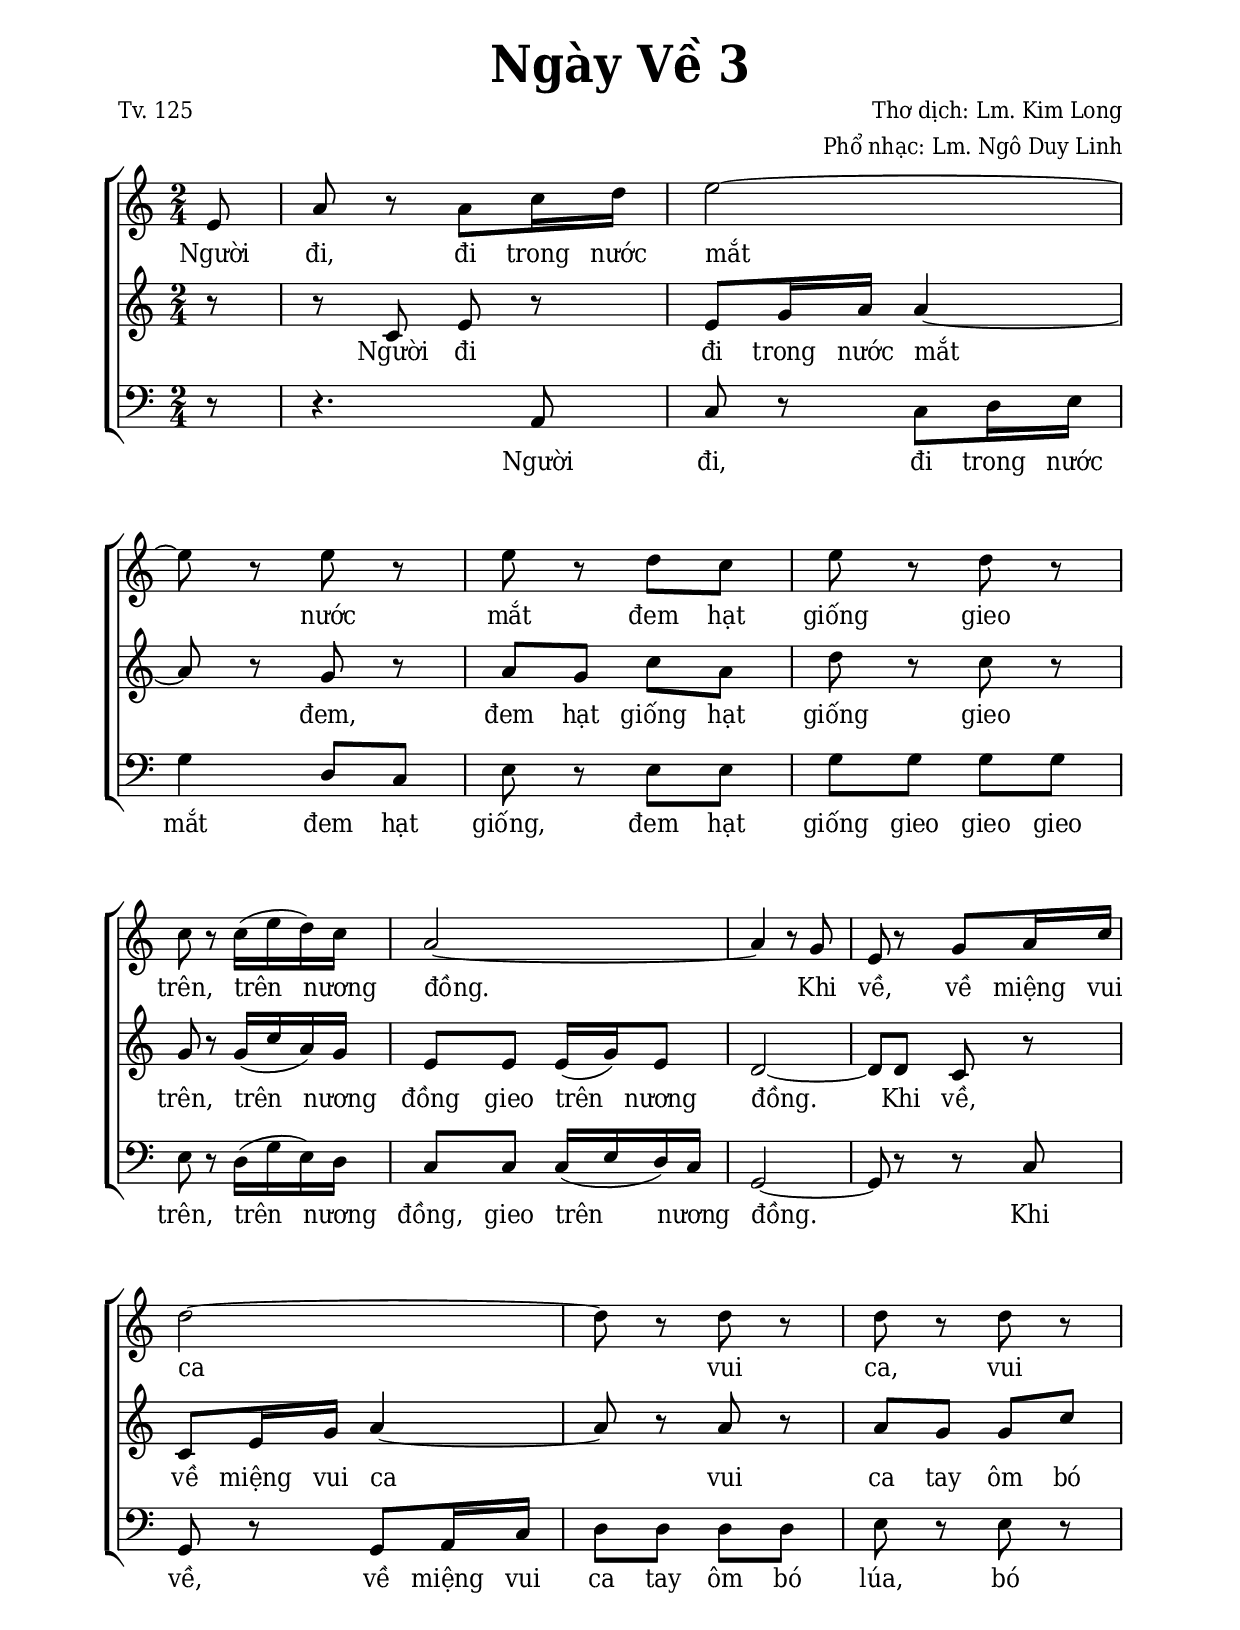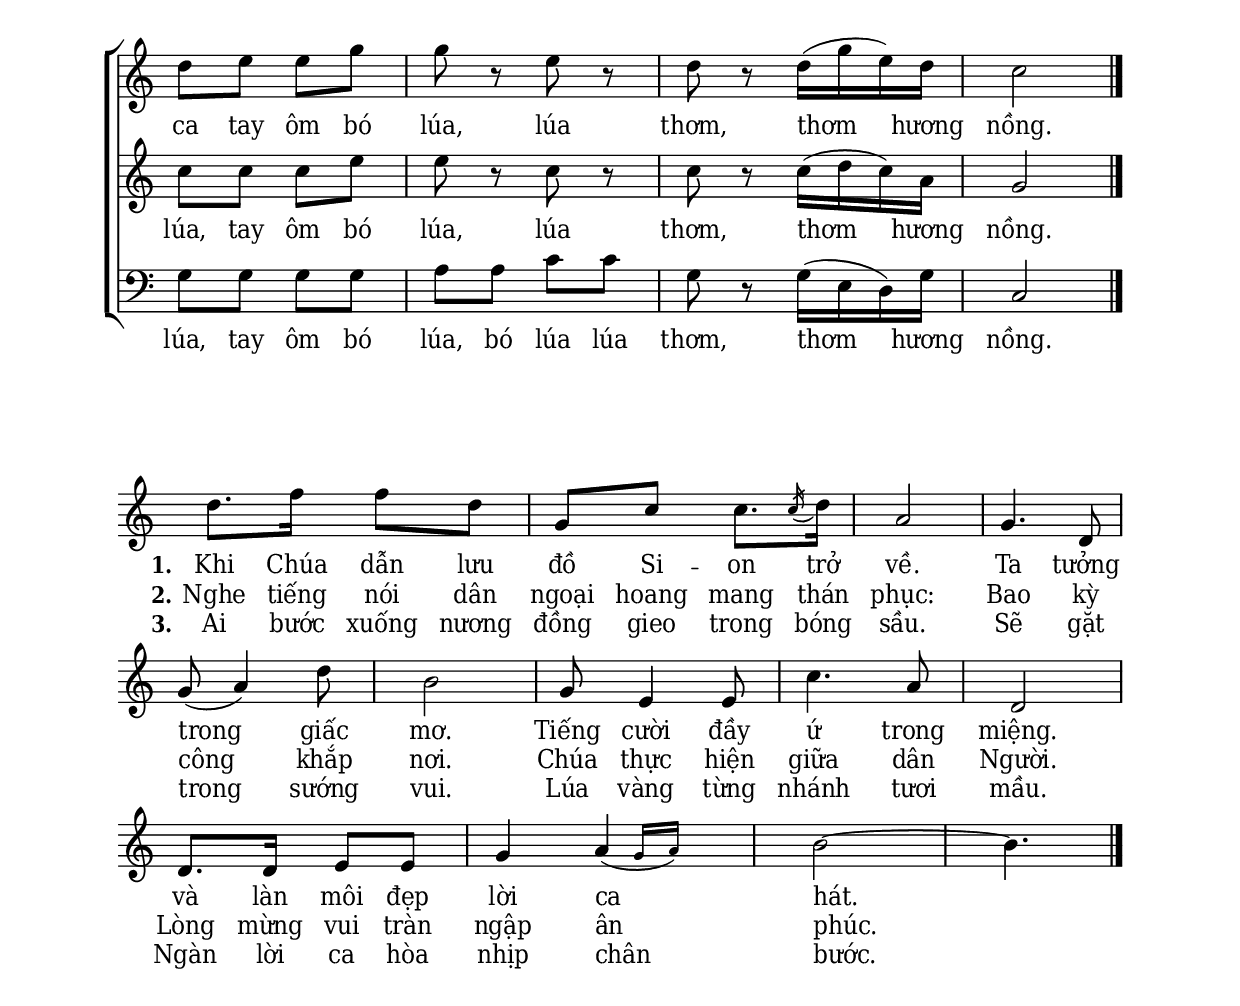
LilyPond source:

% Cài đặt chung
\version "2.22.1"
\include "english.ly"

\header {
  title = \markup { \fontsize #3 "Ngày Về 3" }
  poet = "Tv. 125"
  composer = "Thơ dịch: Lm. Kim Long"
  arranger = "Phổ nhạc: Lm. Ngô Duy Linh"
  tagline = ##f
}

% Nhạc
nhacDiepKhucSop = \relative c' {
  \partial 8 e8 |
  a r a c16 d |
  e2 ~ |
  e8 r e r |
  e r d c |
  e r d r |
  c r c16 (e d) c |
  a2 ~ |
  a4 r8 g |
  e r g a16 c |
  d2 ~ |
  d8 r d r |
  d r d r |
  d e e g |
  g r e r |
  d r d16 (g e) d |
  c2 \bar "|."
}

nhacDiepKhucAlto = \relative c' {
  r8
  r c e r |
  e g16 a a4 ~ |
  a8 r g r |
  a g c a |
  d r c r |
  g r g16 (c a) g |
  e8 e e16 (g) e8 |
  d2 ~ |
  d8 d c r |
  c e16 g a4 ~ |
  a8 r a r |
  a g g c |
  c c c e |
  e r c r |
  c r c16 (d c) a |
  g2
}

nhacDiepKhucBas = \relative c {
  r8
  r4. a8 |
  c8 r c d16 e |
  g4 d8 c |
  e r e e |
  g g g g |
  e r d16 (g e) d |
  c8 c c16 (e d) c |
  g2 ~ |
  g8 r r c |
  g r g a16 c |
  d8 d d d |
  e r e r |
  g g g g |
  a a c c |
  g r g16 (e d) g |
  c,2
}

nhacPhienKhuc = \relative c'' {
  d8. f16 f8 d |
  g, c c8. \slashedGrace { c16 ( } d16) |
  a2 |
  g4. d8 |
  g (a4) d8 |
  b2 |
  g8 e4 e8 |
  c'4. a8 |
  d,2 |
  d8. d16 e8 e |
  #(define afterGraceFraction (cons 1 2))
  g4 \afterGrace a ({
    g16 a)}
  b2 ~ |
  b4. \bar "|."
}

% Lời
loiDiepKhucSop = \lyricmode {
  Người đi, đi trong nước mắt nước mắt
  đem hạt giống gieo trên, trên nương đồng.
  Khi về, về miệng vui ca vui ca,
  vui ca tay ôm bó lúa, lúa thơm, thơm hương nồng.
}

loiDiepKhucAlto = \lyricmode {
  Người đi đi trong nước mắt đem, đem hạt giống
  hạt giống gieo trên, trên nương đồng
  gieo trên nương đồng.
  Khi về, về miệng vui ca vui ca tay ôm bó lúa,
  tay ôm bó lúa, lúa thơm, thơm hương nồng.
}

loiDiepKhucBas = \lyricmode {
  Người đi, đi trong nước mắt đem hạt giống,
  đem hạt giống gieo gieo gieo trên,
  trên nương đồng, gieo trên nương đồng.
  Khi về, về miệng vui ca tay ôm bó lúa,
  bó lúa, tay ôm bó lúa, bó lúa lúa thơm,
  thơm hương nồng.
}

loiPhienKhucMot = \lyricmode {
  \set stanza = #"1."
  Khi Chúa dẫn lưu đồ Si -- on trở về.
  Ta tưởng trong giấc mơ.
  Tiếng cười đầy ứ trong miệng.
  và làn môi đẹp lời ca hát.
}

loiPhienKhucHai = \lyricmode {
  \set stanza = #"2."
  Nghe tiếng nói dân ngoại hoang mang thán phục:
  Bao kỳ công khắp nơi.
  Chúa thực hiện giữa dân Người.
  Lòng mừng vui tràn ngập ân phúc.
}

loiPhienKhucBa = \lyricmode {
  \set stanza = #"3."
  Ai bước xuống nương đồng gieo trong bóng sầu.
  Sẽ gặt trong sướng vui.
  Lúa vàng từng nhánh tươi mầu.
  Ngàn lời ca hòa nhịp chân bước.
}

% Dàn trang
\paper {
  #(set-paper-size "a4")
  top-margin = 15\mm
  bottom-margin = 15\mm
  left-margin = 20\mm
  right-margin = 20\mm
  indent = #0
  #(define fonts
    (make-pango-font-tree
      "Deja Vu Serif Condensed"
      "Deja Vu Serif Condensed"
      "Deja Vu Serif Condensed"
      (/ 20 20)))
  print-page-number = #f
  %page-count = #1
}

TongNhip = {
  \key c \major \time 2/4
  \set Timing.beamExceptions = #'()
  \set Timing.baseMoment = #(ly:make-moment 1/4)
}

\score {
  \new ChoirStaff <<
    \new Staff <<
      \new Voice = "beSop" {
        \clef treble \TongNhip \nhacDiepKhucSop
      }
      \new Lyrics \lyricsto beSop \loiDiepKhucSop
    >>
    \new Staff <<
      \new Voice = "beAlto" {
        \clef treble \TongNhip \nhacDiepKhucAlto
      }
      \new Lyrics \lyricsto beAlto \loiDiepKhucAlto
    >>
    \new Staff <<
        \clef "bass"
        \new Voice = beBas {
          \TongNhip \nhacDiepKhucBas
        }
      \new Lyrics \lyricsto beBas \loiDiepKhucBas
    >>
  >>
  \layout {
    %\override Lyrics.LyricText.font-size = #+2.2
    \override Lyrics.LyricSpace.minimum-distance = #2.0
    \override Score.BarNumber.break-visibility = ##(#f #f #f)
    \override Score.SpacingSpanner.uniform-stretching = ##t
  }
}

\score {
  \new ChoirStaff <<
    \new Staff
      <<
      \new Voice = beSop {
        \TongNhip \nhacPhienKhuc
      }
    >>
    \new Lyrics \lyricsto beSop \loiPhienKhucMot
    \new Lyrics \lyricsto beSop \loiPhienKhucHai
    \new Lyrics \lyricsto beSop \loiPhienKhucBa
  >>
  \layout {
    \override Staff.TimeSignature.transparent = ##t
    %\override Lyrics.LyricText.font-size = #+2.2
    \override Lyrics.LyricSpace.minimum-distance = #2.0
    \override Score.BarNumber.break-visibility = ##(#f #f #f)
    \override Score.SpacingSpanner.uniform-stretching = ##t
  } 
}
